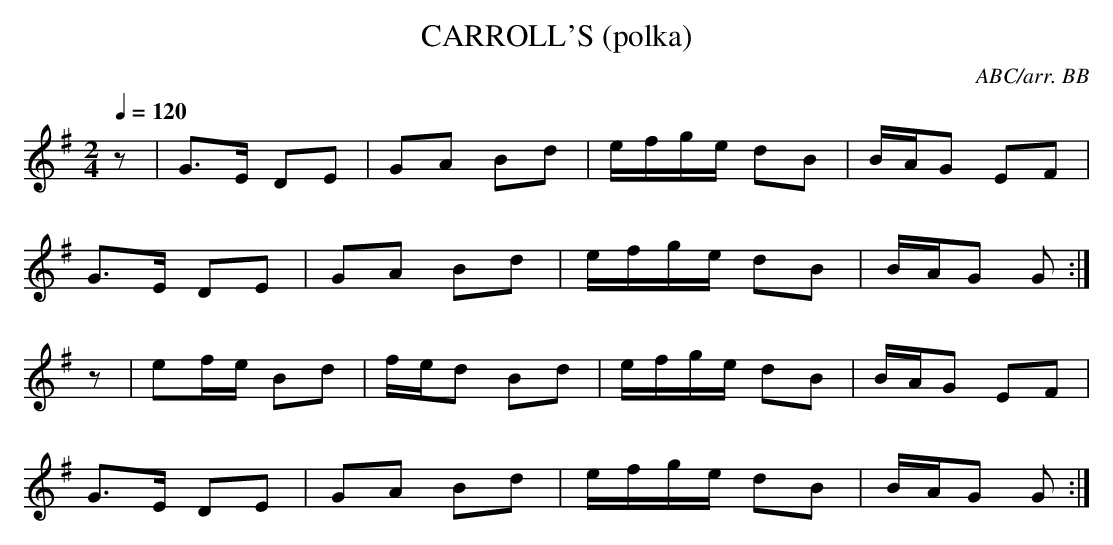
X:1
T:CARROLL'S (polka)
C:ABC/arr. BB
Q:1/4=120
L:1/8
M:2/4
K:G
z|G>E DE|GA Bd|e/f/g/e/ dB|B/A/G EF|
G>E DE|GA Bd|e/f/g/e/ dB|B/A/G G :|
z|ef/e/ Bd|f/e/d Bd|e/f/g/e/ dB|B/A/G EF|
G>E DE|GA Bd|e/f/g/e/ dB|B/A/G G :|
